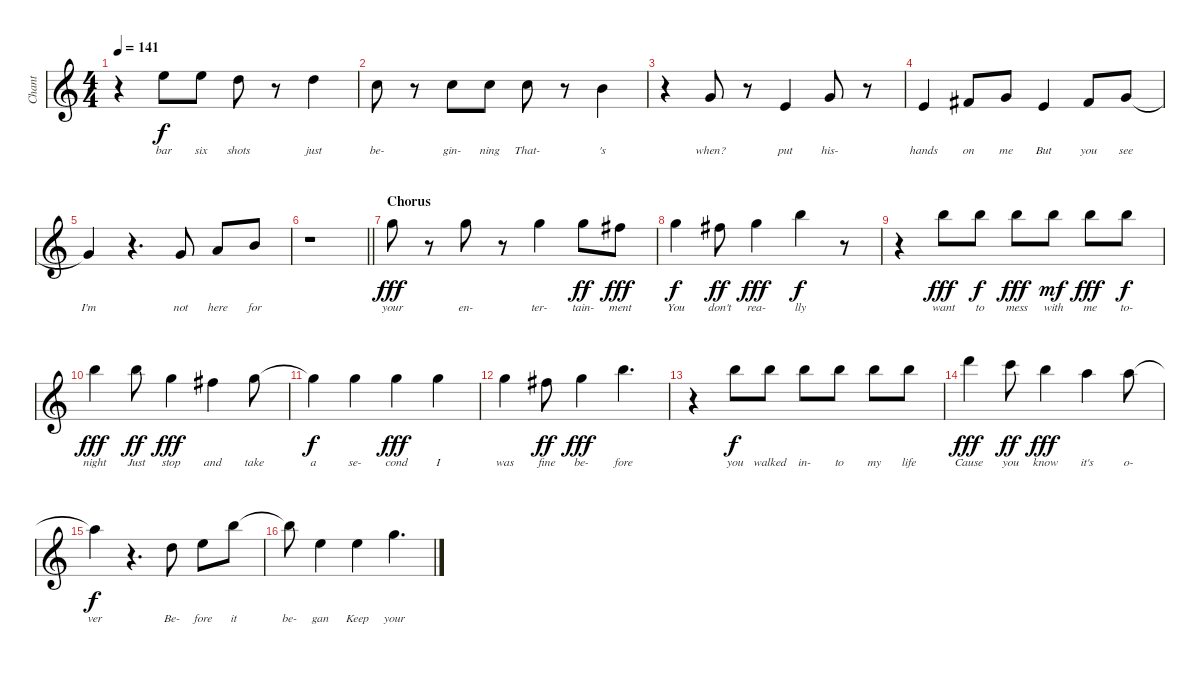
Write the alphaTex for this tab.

\track ("Chant" "Chant") {instrument lead2sawtooth}
\staff {score}
\tuning (E4 B3 G3 D3 A2 E2) {hide}
\ts (4 4)
\tempo 141
\clef g2
\ks c
r.4{dy f} 12.1.8{lyrics (0 "bar") lyrics (1 "") lyrics (2 "") lyrics (3 "") lyrics (4 "")} 12.1.8{lyrics (0 "six") lyrics (1 "") lyrics (2 "") lyrics (3 "") lyrics (4 "")} 10.1.8{lyrics (0 "shots") lyrics (1 "") lyrics (2 "") lyrics (3 "") lyrics (4 "")} r.8 10.1.4{lyrics (0 "just") lyrics (1 "") lyrics (2 "") lyrics (3 "") lyrics (4 "")} |
8.1.8{lyrics (0 "be-") lyrics (1 "") lyrics (2 "") lyrics (3 "") lyrics (4 "")} r.8 8.1.8{lyrics (0 "gin-") lyrics (1 "") lyrics (2 "") lyrics (3 "") lyrics (4 "")} 8.1.8{lyrics (0 "ning") lyrics (1 "") lyrics (2 "") lyrics (3 "") lyrics (4 "")} 8.1.8{lyrics (0 "That-") lyrics (1 "") lyrics (2 "") lyrics (3 "") lyrics (4 "")} r.8 7.1.4{lyrics (0 "'s") lyrics (1 "") lyrics (2 "") lyrics (3 "") lyrics (4 "")} |
r.4 8.2.8{lyrics (0 "when?") lyrics (1 "") lyrics (2 "") lyrics (3 "") lyrics (4 "")} r.8 9.3.4{lyrics (0 "put") lyrics (1 "") lyrics (2 "") lyrics (3 "") lyrics (4 "")} 8.2.8{lyrics (0 "his-") lyrics (1 "") lyrics (2 "") lyrics (3 "") lyrics (4 "")} r.8 |
9.3.4{lyrics (0 "hands") lyrics (1 "") lyrics (2 "") lyrics (3 "") lyrics (4 "")} 7.2.8{lyrics (0 "on") lyrics (1 "") lyrics (2 "") lyrics (3 "") lyrics (4 "")} 8.2.8{lyrics (0 "me") lyrics (1 "") lyrics (2 "") lyrics (3 "") lyrics (4 "")} 9.3.4{lyrics (0 "But") lyrics (1 "") lyrics (2 "") lyrics (3 "") lyrics (4 "")} 7.2.8{lyrics (0 "you") lyrics (1 "") lyrics (2 "") lyrics (3 "") lyrics (4 "")} 8.2.8{lyrics (0 "see") lyrics (1 "") lyrics (2 "") lyrics (3 "") lyrics (4 "")} |
8.2{t}.4{lyrics (0 "I'm") lyrics (1 "") lyrics (2 "") lyrics (3 "") lyrics (4 "")} r.4{d} 8.2.8{lyrics (0 "not") lyrics (1 "") lyrics (2 "") lyrics (3 "") lyrics (4 "")} 5.1.8{lyrics (0 "here") lyrics (1 "") lyrics (2 "") lyrics (3 "") lyrics (4 "")} 7.1.8{lyrics (0 "for") lyrics (1 "") lyrics (2 "") lyrics (3 "") lyrics (4 "")} |
\barLineRight lightlight
r.1 |
\section ("" "Chorus")
15.1.8{lyrics (0 "your") lyrics (1 "") lyrics (2 "") lyrics (3 "") lyrics (4 "") dy fff} r.8 15.1.8{lyrics (0 "en-") lyrics (1 "") lyrics (2 "") lyrics (3 "") lyrics (4 "")} r.8 15.1.4{lyrics (0 "ter-") lyrics (1 "") lyrics (2 "") lyrics (3 "") lyrics (4 "")} 15.1.8{lyrics (0 "tain-") lyrics (1 "") lyrics (2 "") lyrics (3 "") lyrics (4 "") dy ff} 14.1.8{lyrics (0 "ment") lyrics (1 "") lyrics (2 "") lyrics (3 "") lyrics (4 "") dy fff} |
15.1.4{lyrics (0 "You") lyrics (1 "") lyrics (2 "") lyrics (3 "") lyrics (4 "") dy f} 14.1.8{lyrics (0 "don't") lyrics (1 "") lyrics (2 "") lyrics (3 "") lyrics (4 "") dy ff} 15.1.4{lyrics (0 "rea-") lyrics (1 "") lyrics (2 "") lyrics (3 "") lyrics (4 "") dy fff} 19.1.4{lyrics (0 "lly") lyrics (1 "") lyrics (2 "") lyrics (3 "") lyrics (4 "") dy f} r.8 |
r.4 19.1.8{lyrics (0 "want") lyrics (1 "") lyrics (2 "") lyrics (3 "") lyrics (4 "") dy fff} 19.1.8{lyrics (0 "to") lyrics (1 "") lyrics (2 "") lyrics (3 "") lyrics (4 "") dy f} 19.1.8{lyrics (0 "mess") lyrics (1 "") lyrics (2 "") lyrics (3 "") lyrics (4 "") dy fff} 19.1.8{lyrics (0 "with") lyrics (1 "") lyrics (2 "") lyrics (3 "") lyrics (4 "") dy mf} 19.1.8{lyrics (0 "me") lyrics (1 "") lyrics (2 "") lyrics (3 "") lyrics (4 "") dy fff} 19.1.8{lyrics (0 "to-") lyrics (1 "") lyrics (2 "") lyrics (3 "") lyrics (4 "") dy f} |
19.1.4{lyrics (0 "night") lyrics (1 "") lyrics (2 "") lyrics (3 "") lyrics (4 "") dy fff} 19.1.8{lyrics (0 "Just") lyrics (1 "") lyrics (2 "") lyrics (3 "") lyrics (4 "") dy ff} 20.2.4{lyrics (0 "stop") lyrics (1 "") lyrics (2 "") lyrics (3 "") lyrics (4 "") dy fff} 19.2.4{lyrics (0 "and") lyrics (1 "") lyrics (2 "") lyrics (3 "") lyrics (4 "")} 20.2.8{lyrics (0 "take") lyrics (1 "") lyrics (2 "") lyrics (3 "") lyrics (4 "")} |
20.2{t}.4{lyrics (0 "a") lyrics (1 "") lyrics (2 "") lyrics (3 "") lyrics (4 "") dy f} 20.2.4{lyrics (0 "se-") lyrics (1 "") lyrics (2 "") lyrics (3 "") lyrics (4 "")} 20.2.4{lyrics (0 "cond") lyrics (1 "") lyrics (2 "") lyrics (3 "") lyrics (4 "") dy fff} 20.2.4{lyrics (0 "I") lyrics (1 "") lyrics (2 "") lyrics (3 "") lyrics (4 "")} |
20.2.4{lyrics (0 "was") lyrics (1 "") lyrics (2 "") lyrics (3 "") lyrics (4 "")} 19.2.8{lyrics (0 "fine") lyrics (1 "") lyrics (2 "") lyrics (3 "") lyrics (4 "") dy ff} 20.2.4{lyrics (0 "be-") lyrics (1 "") lyrics (2 "") lyrics (3 "") lyrics (4 "") dy fff} 19.1.4{d lyrics (0 "fore") lyrics (1 "") lyrics (2 "") lyrics (3 "") lyrics (4 "")} |
r.4 19.1.8{lyrics (0 "you") lyrics (1 "") lyrics (2 "") lyrics (3 "") lyrics (4 "") dy f} 19.1.8{lyrics (0 "walked") lyrics (1 "") lyrics (2 "") lyrics (3 "") lyrics (4 "")} 19.1.8{lyrics (0 "in-") lyrics (1 "") lyrics (2 "") lyrics (3 "") lyrics (4 "")} 19.1.8{lyrics (0 "to") lyrics (1 "") lyrics (2 "") lyrics (3 "") lyrics (4 "")} 19.1.8{lyrics (0 "my") lyrics (1 "") lyrics (2 "") lyrics (3 "") lyrics (4 "")} 19.1.8{lyrics (0 "life") lyrics (1 "") lyrics (2 "") lyrics (3 "") lyrics (4 "")} |
22.1.4{lyrics (0 "Cause") lyrics (1 "") lyrics (2 "") lyrics (3 "") lyrics (4 "") dy fff} 20.1.8{lyrics (0 "you") lyrics (1 "") lyrics (2 "") lyrics (3 "") lyrics (4 "") dy ff} 19.1.4{lyrics (0 "know") lyrics (1 "") lyrics (2 "") lyrics (3 "") lyrics (4 "") dy fff} 17.1.4{lyrics (0 "it's") lyrics (1 "") lyrics (2 "") lyrics (3 "") lyrics (4 "")} 17.1.8{lyrics (0 "o-") lyrics (1 "") lyrics (2 "") lyrics (3 "") lyrics (4 "")} |
17.1{t}.4{lyrics (0 "ver") lyrics (1 "") lyrics (2 "") lyrics (3 "") lyrics (4 "") dy f} r.4{d} 15.2.8{lyrics (0 "Be-") lyrics (1 "") lyrics (2 "") lyrics (3 "") lyrics (4 "")} 12.1.8{lyrics (0 "fore") lyrics (1 "") lyrics (2 "") lyrics (3 "") lyrics (4 "")} 19.1.8{lyrics (0 "it") lyrics (1 "") lyrics (2 "") lyrics (3 "") lyrics (4 "")} |
19.1{t}.8{lyrics (0 "be-") lyrics (1 "") lyrics (2 "") lyrics (3 "") lyrics (4 "")} 17.2.4{lyrics (0 "gan") lyrics (1 "") lyrics (2 "") lyrics (3 "") lyrics (4 "")} 17.2.4{lyrics (0 "Keep") lyrics (1 "") lyrics (2 "") lyrics (3 "") lyrics (4 "")} 15.1.4{d lyrics (0 "your") lyrics (1 "") lyrics (2 "") lyrics (3 "") lyrics (4 "")}
